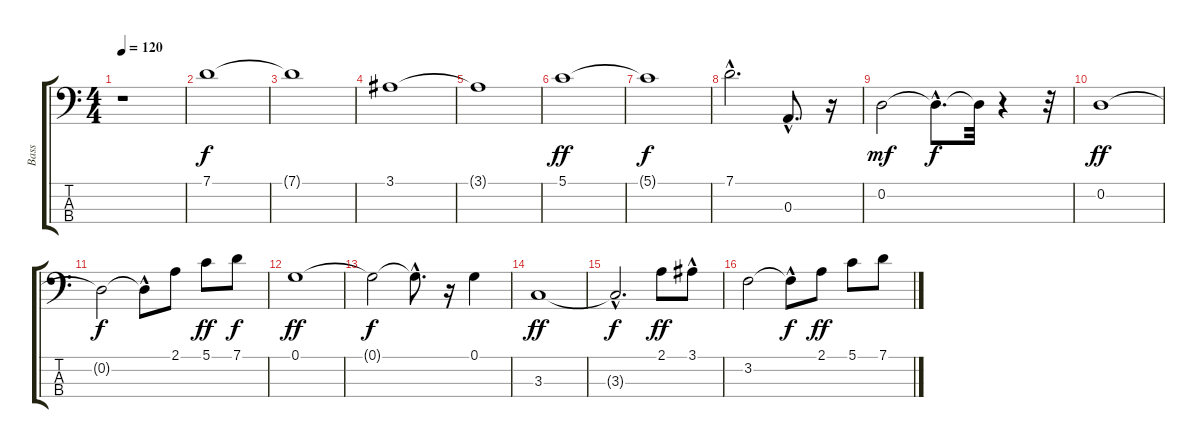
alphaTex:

\track ("Bass" "Bass") {instrument fretlessbass}
\staff {score tabs}
\tuning (G2 D2 A1 E1) {hide}
\ts (4 4)
\tempo 120
\clef f4
\ks c
r.1{dy f instrument fretlessbass} |
7.1.1 |
7.1{t}.1 |
3.1.1 |
3.1{t}.1 |
5.1.1{dy ff} |
5.1{t}.1{dy f} |
7.1{hac}.2{d} 0.3{hac}.8{d} r.16 |
0.2.2{dy mf} 0.2{hac t}.8{d dy f} 0.2{t}.32 r.4 r.32 |
0.2.1{dy ff} |
0.2{t}.2{dy f} 0.2{hac t}.8 2.1.8 5.1.8{dy ff} 7.1.8{dy f} |
0.1.1{dy ff} |
0.1{t}.2{dy f} 0.1{hac t}.8{d} r.16 0.1.4 |
3.3.1{dy ff} |
3.3{hac t}.2{d dy f} 2.1.8{dy ff} 3.1{hac}.8 |
3.2.2 3.2{hac t}.8{dy f} 2.1.8{dy ff} 5.1.8 7.1.8
